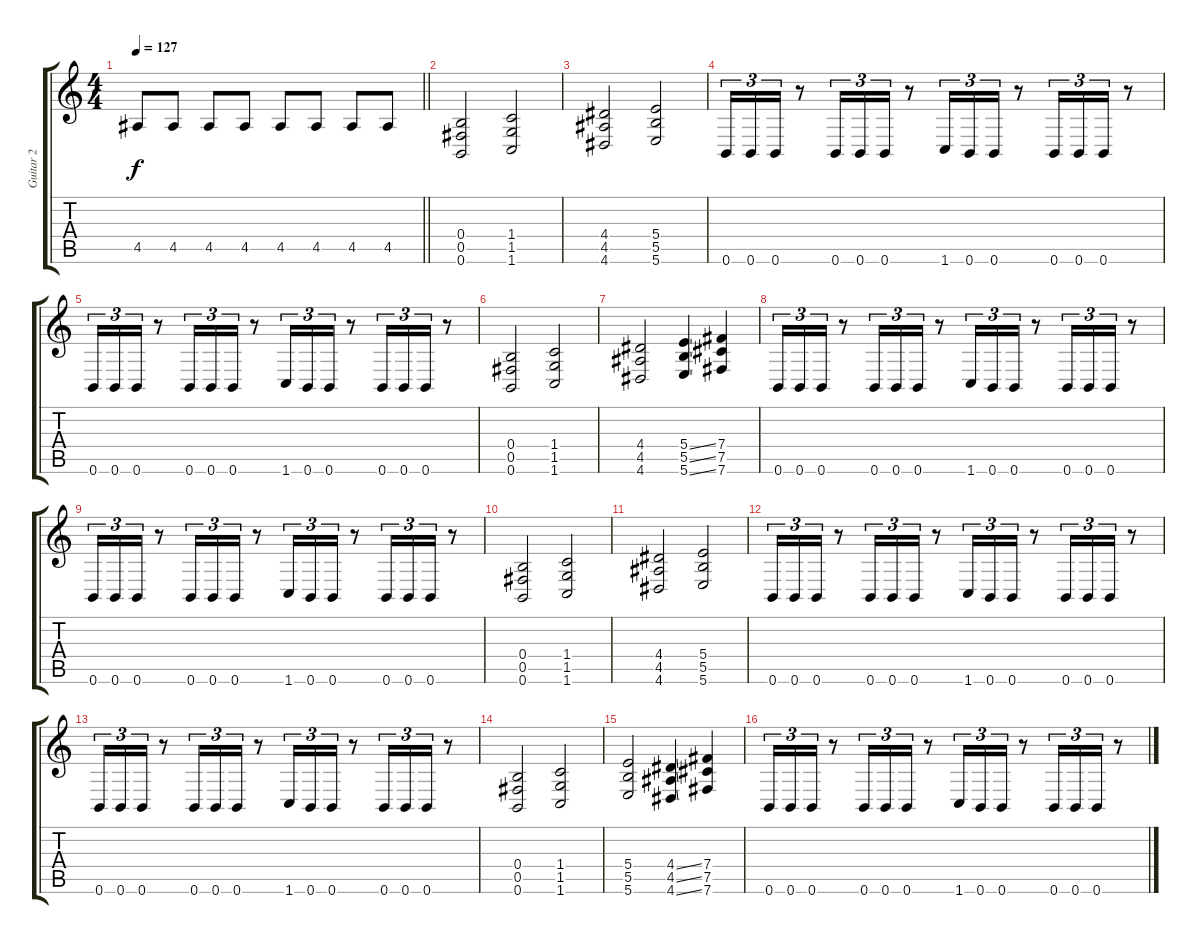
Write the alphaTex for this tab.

\track ("Guitar 2" "Guitar 2") {instrument distortionguitar}
\staff {score tabs}
\tuning (Db4 Ab3 E3 B2 Gb2 B1) {hide}
\ts (4 4)
\tempo 127
\clef g2
\barLineRight lightlight
\ks c
4.5.8{dy f volume 16} 4.5.8 4.5.8 4.5.8 4.5.8 4.5.8 4.5.8 4.5.8 |
\section ("" "")
(0.4 0.5 0.6).2 (1.4 1.5 1.6).2 |
(4.4 4.5 4.6).2 (5.4 5.5 5.6).2 |
0.6.16{tu (3 2)} 0.6.16{tu (3 2)} 0.6.16{tu (3 2)} r.8 0.6.16{tu (3 2)} 0.6.16{tu (3 2)} 0.6.16{tu (3 2)} r.8 1.6.16{tu (3 2)} 0.6.16{tu (3 2)} 0.6.16{tu (3 2)} r.8 0.6.16{tu (3 2)} 0.6.16{tu (3 2)} 0.6.16{tu (3 2)} r.8 |
0.6.16{tu (3 2)} 0.6.16{tu (3 2)} 0.6.16{tu (3 2)} r.8 0.6.16{tu (3 2)} 0.6.16{tu (3 2)} 0.6.16{tu (3 2)} r.8 1.6.16{tu (3 2)} 0.6.16{tu (3 2)} 0.6.16{tu (3 2)} r.8 0.6.16{tu (3 2)} 0.6.16{tu (3 2)} 0.6.16{tu (3 2)} r.8 |
(0.4 0.5 0.6).2 (1.4 1.5 1.6).2 |
(4.4 4.5 4.6).2 (5.4{ss} 5.5{ss} 5.6{ss}).4 (7.4 7.5 7.6).4 |
0.6.16{tu (3 2)} 0.6.16{tu (3 2)} 0.6.16{tu (3 2)} r.8 0.6.16{tu (3 2)} 0.6.16{tu (3 2)} 0.6.16{tu (3 2)} r.8 1.6.16{tu (3 2)} 0.6.16{tu (3 2)} 0.6.16{tu (3 2)} r.8 0.6.16{tu (3 2)} 0.6.16{tu (3 2)} 0.6.16{tu (3 2)} r.8 |
0.6.16{tu (3 2)} 0.6.16{tu (3 2)} 0.6.16{tu (3 2)} r.8 0.6.16{tu (3 2)} 0.6.16{tu (3 2)} 0.6.16{tu (3 2)} r.8 1.6.16{tu (3 2)} 0.6.16{tu (3 2)} 0.6.16{tu (3 2)} r.8 0.6.16{tu (3 2)} 0.6.16{tu (3 2)} 0.6.16{tu (3 2)} r.8 |
(0.4 0.5 0.6).2 (1.4 1.5 1.6).2 |
(4.4 4.5 4.6).2 (5.4 5.5 5.6).2 |
0.6.16{tu (3 2)} 0.6.16{tu (3 2)} 0.6.16{tu (3 2)} r.8 0.6.16{tu (3 2)} 0.6.16{tu (3 2)} 0.6.16{tu (3 2)} r.8 1.6.16{tu (3 2)} 0.6.16{tu (3 2)} 0.6.16{tu (3 2)} r.8 0.6.16{tu (3 2)} 0.6.16{tu (3 2)} 0.6.16{tu (3 2)} r.8 |
0.6.16{tu (3 2)} 0.6.16{tu (3 2)} 0.6.16{tu (3 2)} r.8 0.6.16{tu (3 2)} 0.6.16{tu (3 2)} 0.6.16{tu (3 2)} r.8 1.6.16{tu (3 2)} 0.6.16{tu (3 2)} 0.6.16{tu (3 2)} r.8 0.6.16{tu (3 2)} 0.6.16{tu (3 2)} 0.6.16{tu (3 2)} r.8 |
(0.4 0.5 0.6).2 (1.4 1.5 1.6).2 |
(5.4 5.5 5.6).2 (4.4{ss} 4.5{ss} 4.6{ss}).4 (7.4 7.5 7.6).4 |
0.6.16{tu (3 2)} 0.6.16{tu (3 2)} 0.6.16{tu (3 2)} r.8 0.6.16{tu (3 2)} 0.6.16{tu (3 2)} 0.6.16{tu (3 2)} r.8 1.6.16{tu (3 2)} 0.6.16{tu (3 2)} 0.6.16{tu (3 2)} r.8 0.6.16{tu (3 2)} 0.6.16{tu (3 2)} 0.6.16{tu (3 2)} r.8
